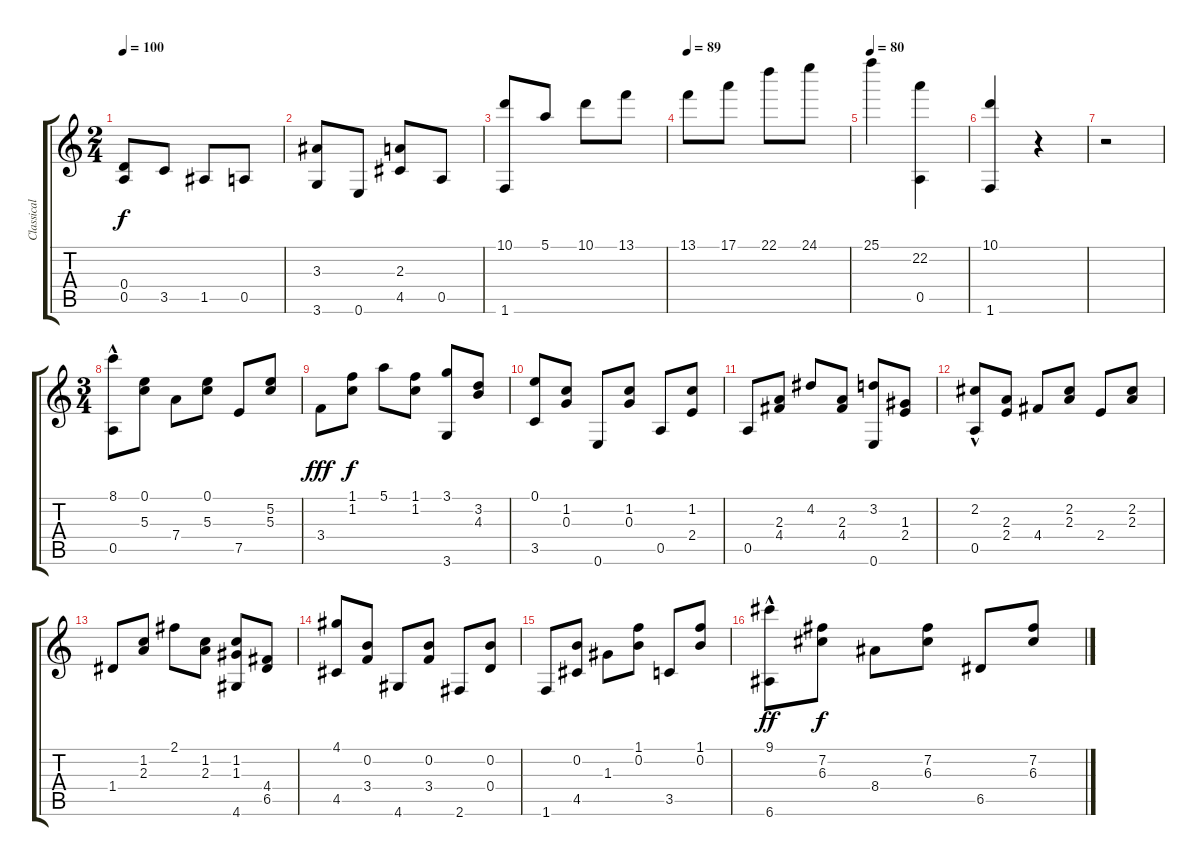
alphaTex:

\track ("Classical Guitar" "Classical ") {instrument acousticguitarnylon}
\staff {score tabs}
\tuning (E4 B3 G3 D3 A2 E2) {hide}
\ts (2 4)
\tempo 100
\clef g2
\ks c
(0.4 0.5).8{dy f} 3.5.8 1.5.8 0.5.8 |
(3.3 3.6).8 0.6.8 (2.3 4.5).8 0.5.8 |
(10.1 1.6).8 5.1.8 10.1.8 13.1.8 |
\tempo 89
13.1.8 17.1.8 22.1.8 24.1.8 |
\tempo 80
25.1.4 (22.2 0.5).4 |
(10.1 1.6).4 r.4 |
r.2 |
\ts (3 4)
(8.1 0.5{hac}).8 (0.1 5.3).8 7.4.8 (0.1 5.3).8 7.5.8 (5.2 5.3).8 |
3.4.8{dy fff} (1.1 1.2).8{dy f} 5.1.8 (1.1 1.2).8 (3.1 3.6).8 (3.2 4.3).8 |
(0.1 3.5).8 (1.2 0.3).8 0.6.8 (1.2 0.3).8 0.5.8 (1.2 2.4).8 |
0.5.8 (2.3 4.4).8 4.2.8 (2.3 4.4).8 (3.2 0.6).8 (1.3 2.4).8 |
(2.2 0.5{hac}).8 (2.3 2.4).8 4.4.8 (2.2 2.3).8 2.4.8 (2.2 2.3).8 |
1.4.8 (1.2 2.3).8 2.1.8 (1.2 2.3).8 (1.2 1.3 4.6).8 (4.4 6.5).8 |
(4.1 4.5).8 (0.2 3.4).8 4.6.8 (0.2 3.4).8 2.6.8 (0.2 0.4).8 |
1.6.8 (0.2 4.5).8 1.3.8 (1.1 0.2).8 3.5.8 (1.1 0.2).8 |
(9.1{hac} 6.6).8{dy ff} (7.2 6.3).8{dy f} 8.4.8 (7.2 6.3).8 6.5.8 (7.2 6.3).8
